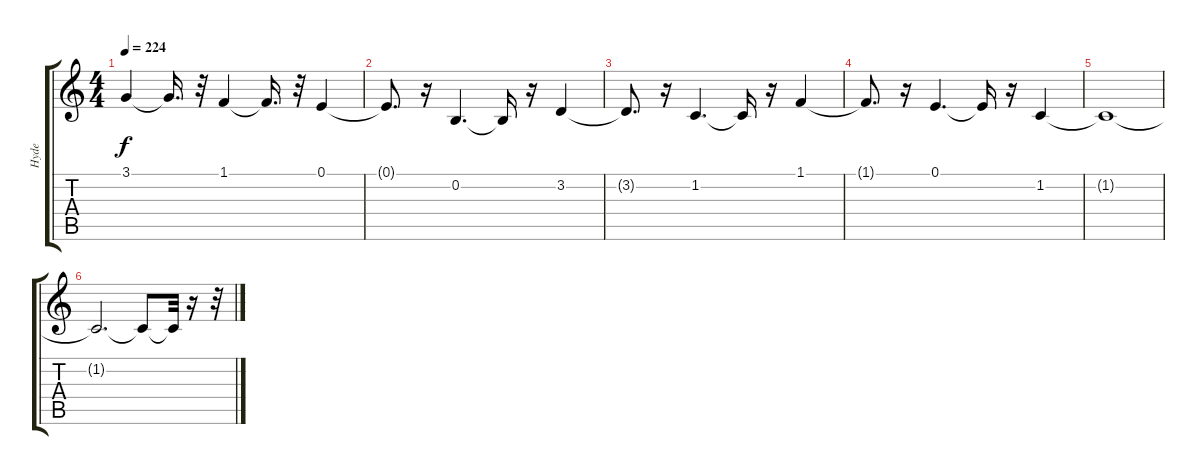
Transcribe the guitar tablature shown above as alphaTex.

\track ("Hyde" "Hyde") {instrument flute}
\staff {score tabs}
\tuning (E4 B3 G3 D3 A2 E2) {hide}
\ts (4 4)
\tempo 224
\clef g2
\ks c
3.1.4{dy f} 3.1{t}.16{d} r.32 1.1.4 1.1{t}.16{d} r.32 0.1.4 |
0.1{t}.8{d} r.16 0.2.4{d} 0.2{t}.16 r.16 3.2.4 |
3.2{t}.8{d} r.16 1.2.4{d} 1.2{t}.16 r.16 1.1.4 |
1.1{t}.8{d} r.16 0.1.4{d} 0.1{t}.16 r.16 1.2.4 |
1.2{t}.1 |
1.2{t}.2{d} 1.2{t}.8 1.2{t}.32 r.16 r.32
